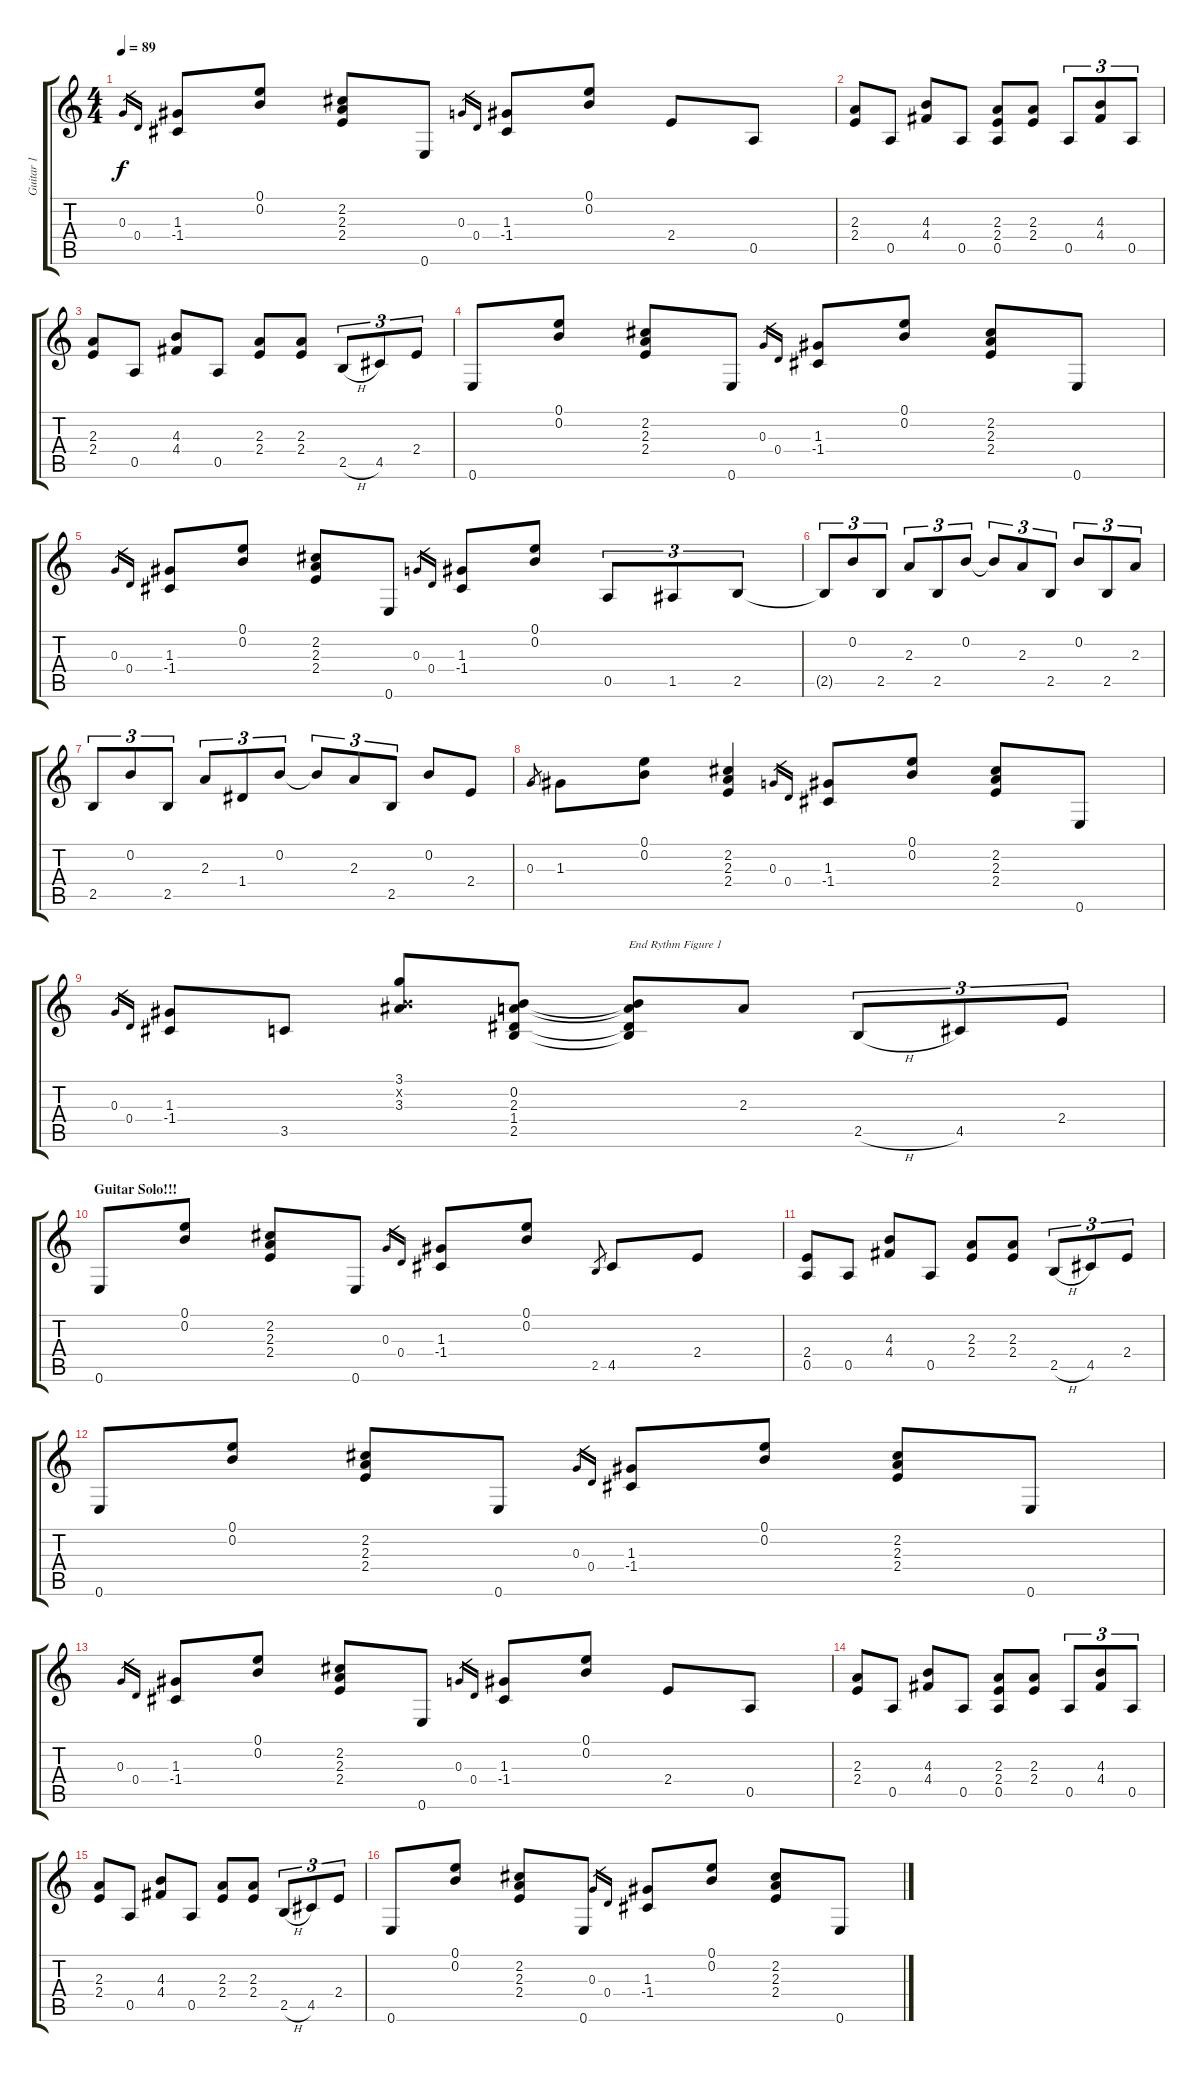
\track ("Guitar 1" "Guitar 1") {instrument acousticguitarsteel}
\staff {score tabs}
\tuning (E4 B3 G3 D3 A2 E2) {hide}
\ts (4 4)
\tempo 89
\clef g2
\ks c
0.3.16{gr dy f} 0.4.16{gr} (1.3 -1.4).8 (0.1 0.2).8 (2.2 2.3 2.4).8 0.6.8 0.3.16{gr} 0.4.16{gr} (1.3 -1.4).8 (0.1 0.2).8 2.4.8 0.5.8 |
(2.3 2.4).8 0.5.8 (4.3 4.4).8 0.5.8 (2.3 2.4 0.5).8 (2.3 2.4).8 0.5.8{tu (3 2)} (4.3 4.4).8{tu (3 2)} 0.5.8{tu (3 2)} |
(2.3 2.4).8 0.5.8 (4.3 4.4).8 0.5.8 (2.3 2.4).8 (2.3 2.4).8 2.5{h}.8{tu (3 2)} 4.5.8{tu (3 2)} 2.4.8{tu (3 2)} |
0.6.8 (0.1 0.2).8 (2.2 2.3 2.4).8 0.6.8 0.3.16{gr} 0.4.16{gr} (1.3 -1.4).8 (0.1 0.2).8 (2.2 2.3 2.4).8 0.6.8 |
0.3.16{gr} 0.4.16{gr} (1.3 -1.4).8 (0.1 0.2).8 (2.2 2.3 2.4).8 0.6.8 0.3.16{gr} 0.4.16{gr} (1.3 -1.4).8 (0.1 0.2).8 0.5.8{tu (3 2)} 1.5.8{tu (3 2)} 2.5.8{tu (3 2)} |
2.5{t}.8{tu (3 2)} 0.2.8{tu (3 2)} 2.5.8{tu (3 2)} 2.3.8{tu (3 2)} 2.5.8{tu (3 2)} 0.2.8{tu (3 2)} 0.2{t}.8{tu (3 2)} 2.3.8{tu (3 2)} 2.5.8{tu (3 2)} 0.2.8{tu (3 2)} 2.5.8{tu (3 2)} 2.3.8{tu (3 2)} |
2.5.8{tu (3 2)} 0.2.8{tu (3 2)} 2.5.8{tu (3 2)} 2.3.8{tu (3 2)} 1.4.8{tu (3 2)} 0.2.8{tu (3 2)} 0.2{t}.8{tu (3 2)} 2.3.8{tu (3 2)} 2.5.8{tu (3 2)} 0.2.8 2.4.8 |
0.3.8{gr} 1.3.8 (0.1 0.2).8 (2.2 2.3 2.4).4 0.3.16{gr} 0.4.16{gr} (1.3 -1.4).8 (0.1 0.2).8 (2.2 2.3 2.4).8 0.6.8 |
0.3.16{gr} 0.4.16{gr} (1.3 -1.4).8 3.5.8 (3.1 0.2{x} 3.3).8 (0.2 2.3 1.4 2.5).8 (0.2{t} 2.3{t} 1.4{t} 2.5{t}).8{txt "End Rythm Figure 1"} 2.3.8 2.5{h}.8{tu (3 2)} 4.5.8{tu (3 2)} 2.4.8{tu (3 2)} |
\section ("" "Guitar Solo!!!")
0.6.8 (0.1 0.2).8 (2.2 2.3 2.4).8 0.6.8 0.3.16{gr} 0.4.16{gr} (1.3 -1.4).8 (0.1 0.2).8 2.5.8{gr} 4.5.8 2.4.8 |
(2.4 0.5).8 0.5.8 (4.3 4.4).8 0.5.8 (2.3 2.4).8 (2.3 2.4).8 2.5{h}.8{tu (3 2)} 4.5.8{tu (3 2)} 2.4.8{tu (3 2)} |
0.6.8 (0.1 0.2).8 (2.2 2.3 2.4).8 0.6.8 0.3.16{gr} 0.4.16{gr} (1.3 -1.4).8 (0.1 0.2).8 (2.2 2.3 2.4).8 0.6.8 |
0.3.16{gr} 0.4.16{gr} (1.3 -1.4).8 (0.1 0.2).8 (2.2 2.3 2.4).8 0.6.8 0.3.16{gr} 0.4.16{gr} (1.3 -1.4).8 (0.1 0.2).8 2.4.8 0.5.8 |
(2.3 2.4).8 0.5.8 (4.3 4.4).8 0.5.8 (2.3 2.4 0.5).8 (2.3 2.4).8 0.5.8{tu (3 2)} (4.3 4.4).8{tu (3 2)} 0.5.8{tu (3 2)} |
(2.3 2.4).8 0.5.8 (4.3 4.4).8 0.5.8 (2.3 2.4).8 (2.3 2.4).8 2.5{h}.8{tu (3 2)} 4.5.8{tu (3 2)} 2.4.8{tu (3 2)} |
0.6.8 (0.1 0.2).8 (2.2 2.3 2.4).8 0.6.8 0.3.16{gr} 0.4.16{gr} (1.3 -1.4).8 (0.1 0.2).8 (2.2 2.3 2.4).8 0.6.8
